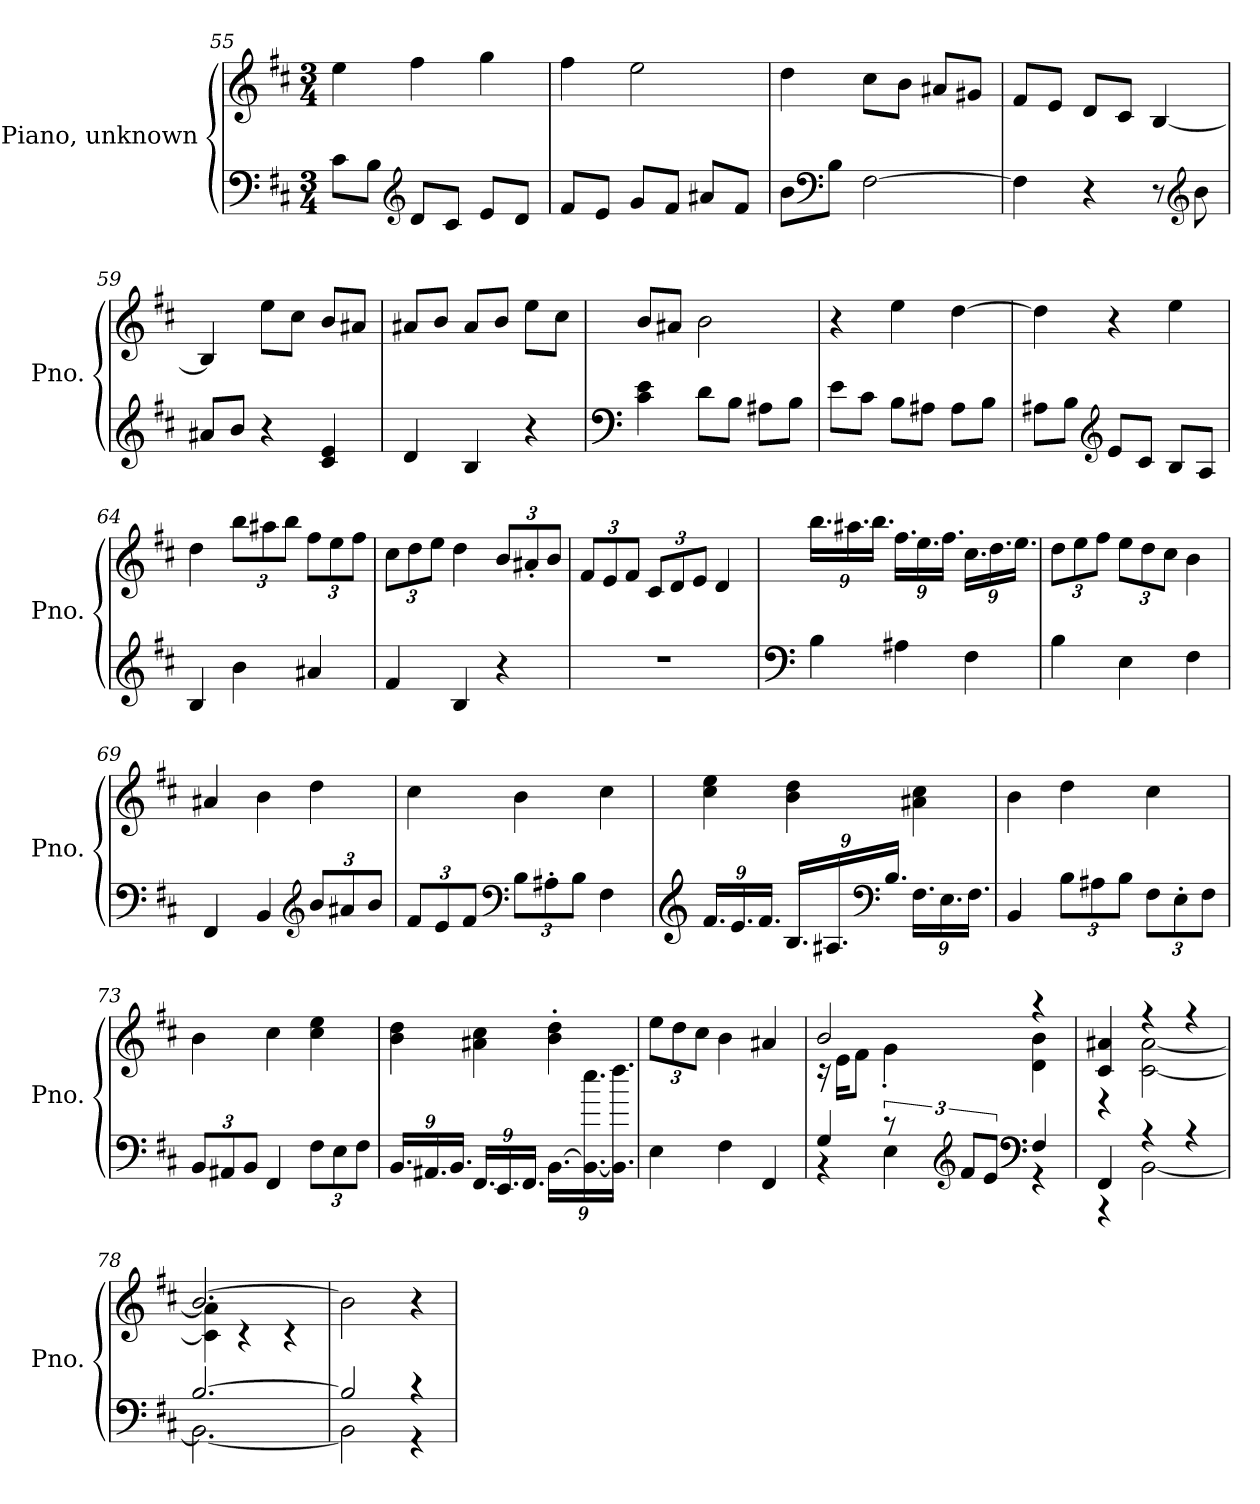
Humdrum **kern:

**kern	**kern
*part1	*part1
*staff2	*staff1
*I"Piano, unknown	*
*I'Pno.	*
*clefF4	*clefG2
*k[f#c#]	*k[f#c#]
*M3/4	*M3/4
=55	=55
8c#\L	4ee\
8B\J	.
*clefG2	*
8d/L	4ff#\
8c#/J	.
8e/L	4gg\
8d/J	.
=56	=56
8f#/L	4ff#\
8e/J	.
8g/L	2ee\
8f#/J	.
8a#X/L	.
8f#/J	.
=57	=57
8b\L	4dd\
*clefF4	*
8B\J	.
[2F#\	8cc#\L
.	8b\J
.	8a#X/L
.	8g#X/J
!!LO:LB:g=z
=58	=58
4F#\]	8f#/L
.	8e/J
4r	8d/L
.	8c#/J
8r	[4B/
*clefG2	*
8b\	.
=59	=59
8a#X/L	4B/]
8b/J	.
4r	8ee\L
.	8cc#\J
4c#/ 4e/	8b/L
.	8a#X/J
=60	=60
4d/	8a#X/L
.	8b/J
4B/	8a#/L
.	8b/J
4r	8ee\L
.	8cc#\J
=61	=61
*clefF4	*
4c#\ 4e\	8b/L
.	8a#X/J
8d\L	2b\
8B\J	.
8A#X\L	.
8B\J	.
=62	=62
8e\L	4r
8c#\J	.
8B\L	4ee\
8A#X\J	.
8A#\L	[4dd\
8B\J	.
!!LO:PB:g=z
=63	=63
8A#X\L	4dd\]
8B\J	.
*clefG2	*
8e/L	4r
8c#/J	.
8B/L	4ee\
8A#/J	.
=64	=64
4B/	4dd\
*	*Xbrackettup
4b\	12bb\L
.	12aa#X\
.	12bb\J
4a#X/	12ff#\L
.	12ee\
.	12ff#\J
=65	=65
4f#/	12cc#\L
.	12dd\
.	12ee\J
4B/	4dd\
4r	12b/L
.	12a#X'/
.	12b/J
=66	=66
2.r	12f#/L
.	12e/
.	12f#/J
.	12c#/L
.	12d/
.	12e/J
.	4d/
!!LO:LB:g=z
=67	=67
*clefF4	*
4B\	18.bb\LL
.	18.aa#X\
.	18.bb\JJ
4A#X\	18.ff#\LL
.	18.ee\
.	18.ff#\JJ
4F#\	18.cc#\LL
.	18.dd\
.	18.ee\JJ
=68	=68
4B\	12dd\L
.	12ee\
.	12ff#\J
4E\	12ee\L
.	12dd\
.	12cc#\J
4F#\	4b\
=69	=69
4FF#/	4a#X/
4BB/	4b\
*clefG2	*
*Xbrackettup	*
12b/L	4dd\
12a#X/	.
12b/J	.
=70	=70
12f#/L	4cc#\
12e/	.
12f#/J	.
*clefF4	*
12B\L	4b\
12A#X'\	.
12B\J	.
4F#\	4cc#\
!!LO:LB:g=z
=71	=71
*clefG2	*
18.f#/LL	4cc#\ 4ee\
18.e/	.
18.f#/JJ	.
18.B/LL	4b\ 4dd\
18.A#X/	.
*clefF4	*
18.B/JJ	.
18.F#\LL	4a#X\ 4cc#\
18.E\	.
18.F#\JJ	.
=72	=72
4BB/	4b\
12B\L	4dd\
12A#X\	.
12B\J	.
12F#\L	4cc#\
12E'\	.
12F#\J	.
=73	=73
12BB/L	4b\
12AA#X/	.
12BB/J	.
4FF#/	4cc#\
12F#\L	4cc#\ 4ee\
12E\	.
12F#\J	.
!!LO:LB:g=z
=74	=74
18.BB/LL	4b\ 4dd\
18.AA#X/	.
18.BB/JJ	.
18.FF#/LL	4a#X\ 4cc#\
18.EE/	.
18.FF#/JJ	.
[18.BB\LL	4b\' 4dd\'
18.BB\_ 18.ee\	.
18.BB\] 18.ff#\JJ	.
=75	=75
4E\	12ee\L
.	12dd\
.	12cc#\J
4F#\	4b\
4FF#/	4a#X/
=76	=76
*^	*^
4G/	4r	2b/	16r
.	.	.	16e\KL
.	.	.	8f#\J
*brackettup	*	*	*
12r	4E\	.	4g'\
*clefG2	*	*	*
12f#/L	.	.	.
12e/J	.	.	.
*clefF4	*	*	*
4F#/	4r	4r	4d\ 4b\
=77	=77	=77	=77
4FF#/	4r	4c#/ 4a#X/	4r
4r	[2BB\	4r	[2c#\ [2a#\
4r	.	4r	.
=78	=78	=78	=78
[2.B/	2.BB\_	[2.b/	4c#\] 4a#\]
.	.	.	4r
.	.	.	4r
*	*	*v	*v
!!LO:LB:g=z
=79	=79	=79
2B/]	2BB\]	2b\]
4r	4r	4r
*v	*v	*
=	=
*-	*-
